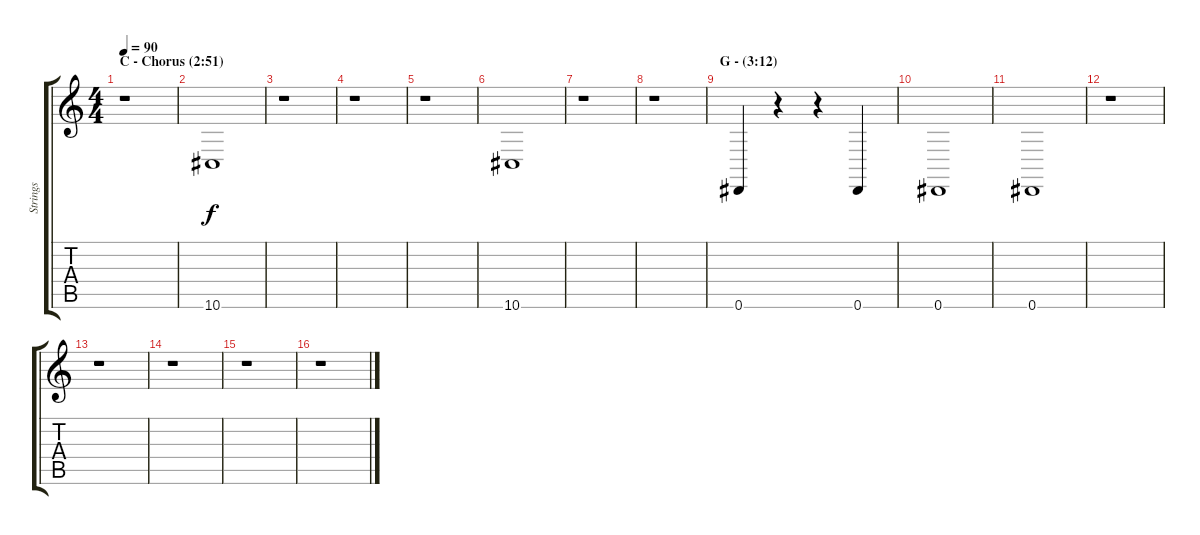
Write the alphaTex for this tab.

\track ("Strings" "Strings") {instrument synthstrings2}
\staff {score tabs}
\tuning (Eb4 Bb3 Gb3 Db3 Ab2 Eb2) {hide}
\ts (4 4)
\section ("" "C - Chorus (2:51)")
\tempo 90
\clef g2
\ks c
r.1{dy f} |
10.6.1 |
r.1 |
r.1 |
r.1 |
10.6.1 |
r.1 |
r.1 |
\section ("" "G - (3:12)")
0.6.4 r.4 r.4 0.6.4 |
0.6.1 |
0.6.1 |
r.1 |
r.1 |
r.1 |
r.1 |
r.1
